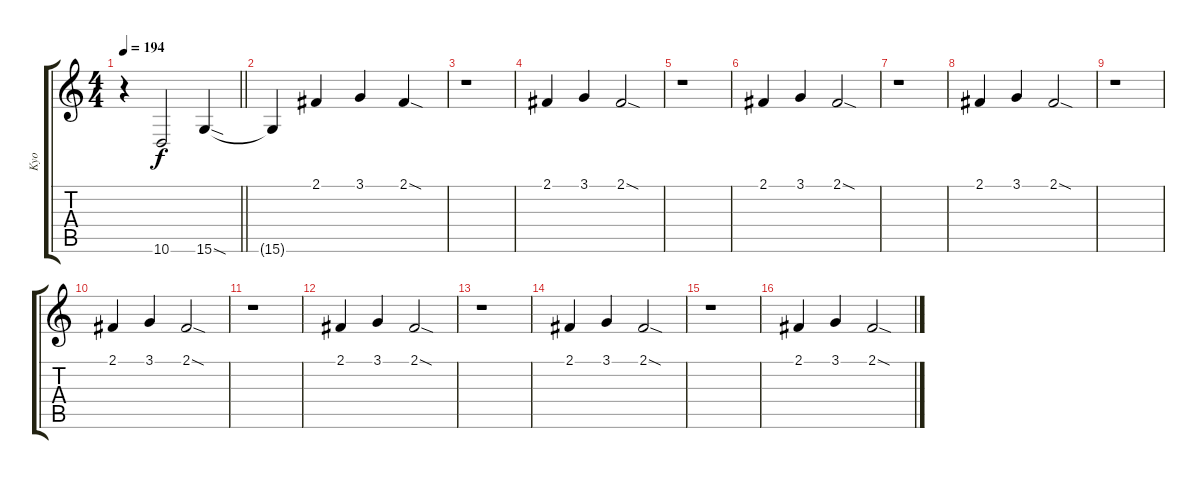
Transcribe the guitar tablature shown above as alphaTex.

\track ("Kyo" "Kyo") {instrument sopranosax}
\staff {score tabs}
\tuning (E4 B3 G3 D3 A2 E2) {hide}
\ts (4 4)
\tempo 194
\clef g2
\barLineRight lightlight
\ks c
r.4{dy f} 10.6.2 15.6{sod}.4 |
15.6{t}.4 2.1.4 3.1.4 2.1{sod}.4 |
r.1 |
2.1.4 3.1.4 2.1{sod}.2 |
r.1 |
2.1.4 3.1.4 2.1{sod}.2 |
r.1 |
2.1.4 3.1.4 2.1{sod}.2 |
r.1 |
2.1.4 3.1.4 2.1{sod}.2 |
r.1 |
2.1.4 3.1.4 2.1{sod}.2 |
r.1 |
2.1.4 3.1.4 2.1{sod}.2 |
r.1 |
2.1.4 3.1.4 2.1{sod}.2
